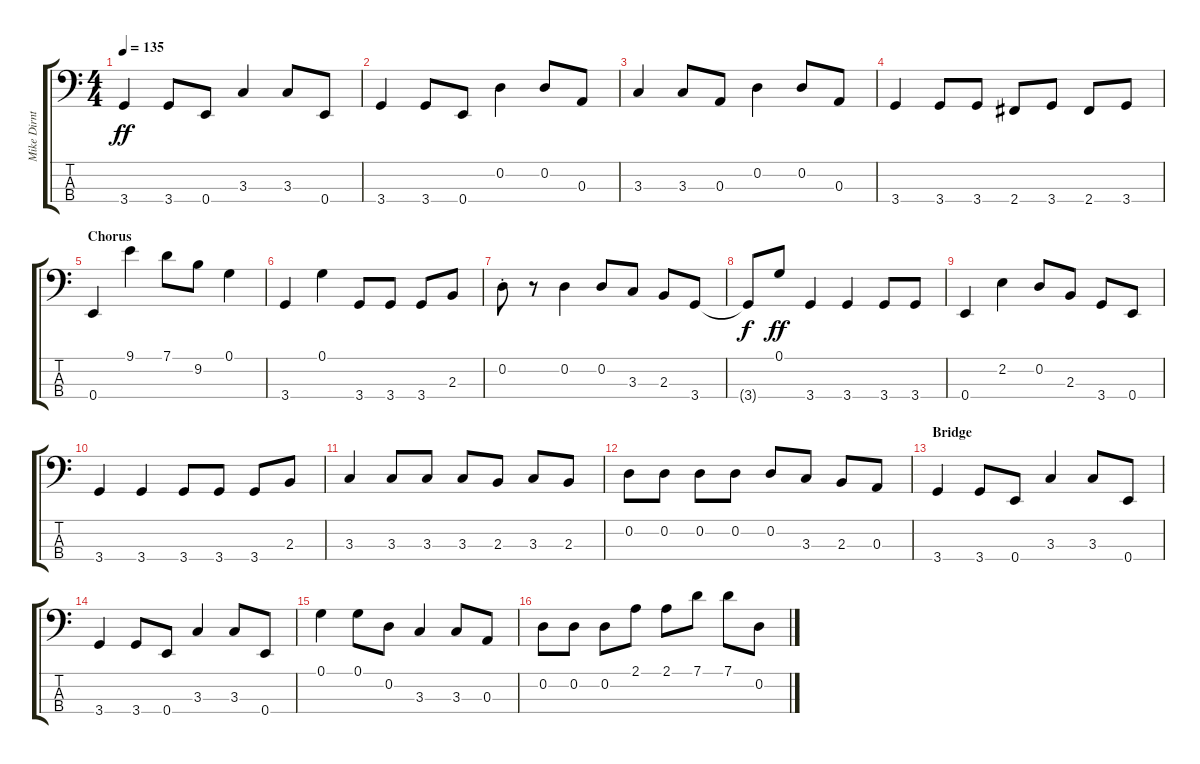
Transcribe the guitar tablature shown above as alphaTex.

\track ("Mike Dirnt (Bass 1)" "Mike Dirnt") {instrument electricbasspick}
\staff {score tabs}
\tuning (G2 D2 A1 E1) {hide}
\ts (4 4)
\tempo 135
\clef f4
\ks c
3.4.4{dy ff} 3.4.8 0.4.8 3.3.4 3.3.8 0.4.8 |
3.4.4 3.4.8 0.4.8 0.2.4 0.2.8 0.3.8 |
3.3.4 3.3.8 0.3.8 0.2.4 0.2.8 0.3.8 |
3.4.4 3.4.8 3.4.8 2.4.8 3.4.8 2.4.8 3.4.8 |
\section ("" "Chorus")
0.4.4 9.1.4 7.1.8 9.2.8 0.1.4 |
3.4.4 0.1.4 3.4.8 3.4.8 3.4.8 2.3.8 |
0.2{st}.8 r.8 0.2.4 0.2.8 3.3.8 2.3.8 3.4.8 |
3.4{t}.8{dy f} 0.1.8{dy ff} 3.4.4 3.4.4 3.4.8 3.4.8 |
0.4.4 2.2.4 0.2.8 2.3.8 3.4.8 0.4.8 |
3.4.4 3.4.4 3.4.8 3.4.8 3.4.8 2.3.8 |
3.3.4 3.3.8 3.3.8 3.3.8 2.3.8 3.3.8 2.3.8 |
0.2.8 0.2.8 0.2.8 0.2.8 0.2.8 3.3.8 2.3.8 0.3.8 |
\section ("" "Bridge")
3.4.4 3.4.8 0.4.8 3.3.4 3.3.8 0.4.8 |
3.4.4 3.4.8 0.4.8 3.3.4 3.3.8 0.4.8 |
0.1.4 0.1.8 0.2.8 3.3.4 3.3.8 0.3.8 |
0.2.8 0.2.8 0.2.8 2.1.8 2.1.8 7.1.8 7.1.8 0.2.8
